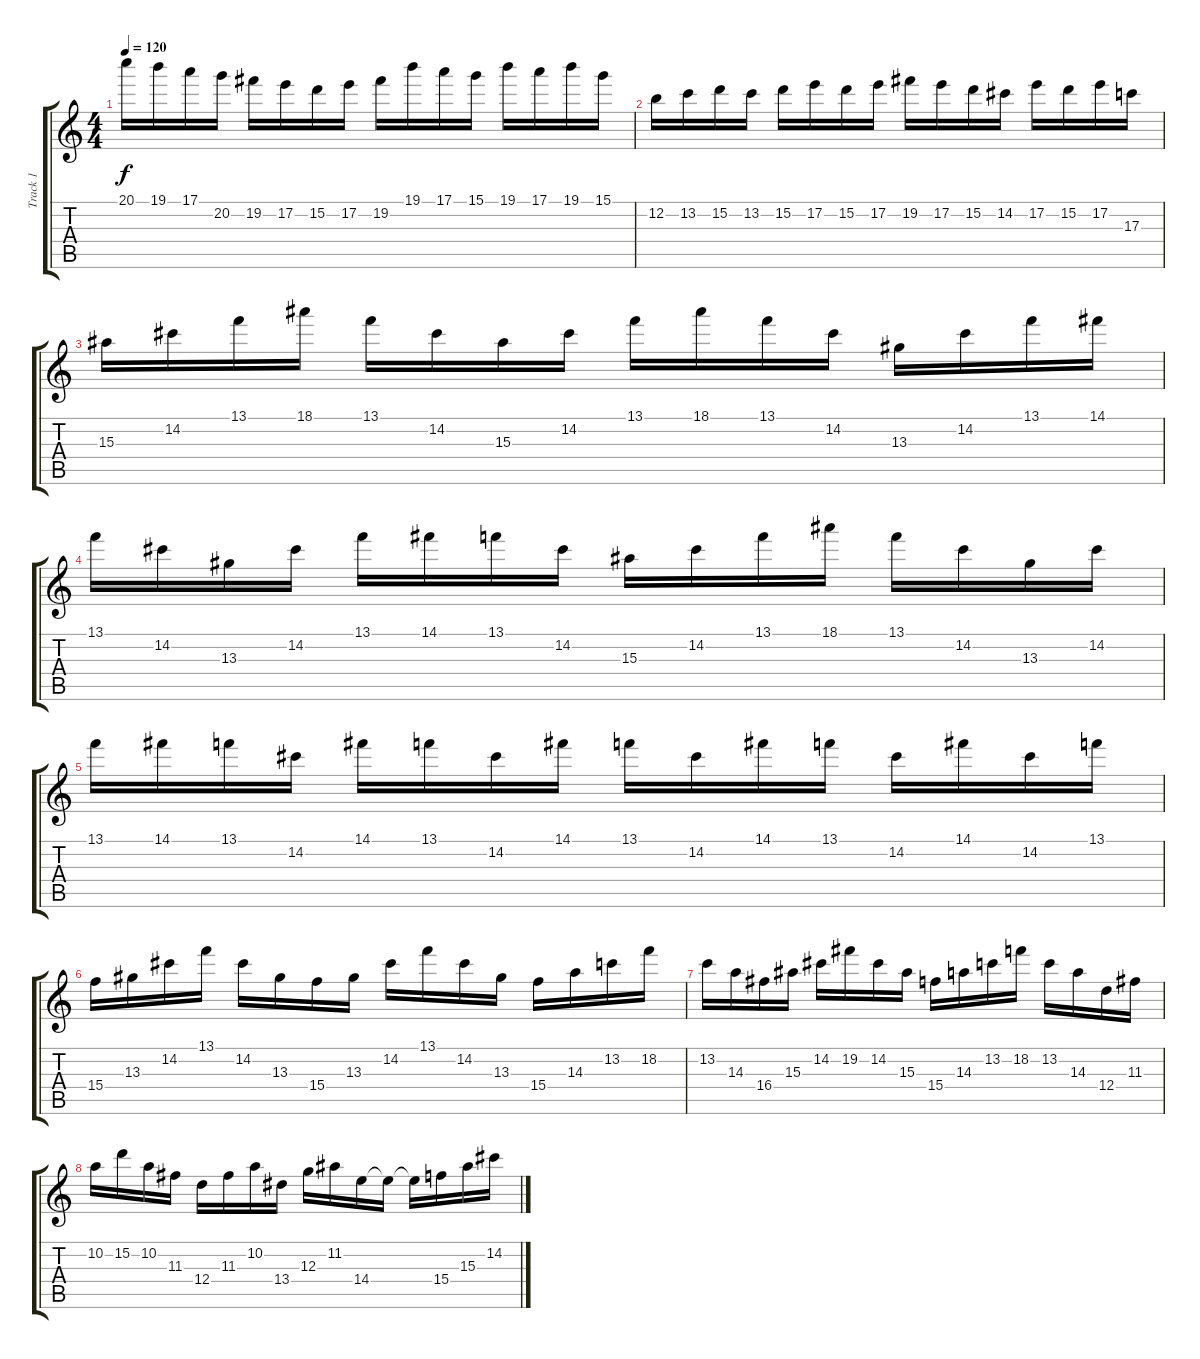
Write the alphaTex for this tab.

\track ("Track 1" "Track 1") {instrument distortionguitar}
\staff {score tabs}
\tuning (E4 B3 G3 D3 A2 E2) {hide}
\ts (4 4)
\tempo 120
\clef g2
\ks c
20.1.16{dy f} 19.1.16 17.1.16 20.2.16 19.2.16 17.2.16 15.2.16 17.2.16 19.2.16 19.1.16 17.1.16 15.1.16 19.1.16 17.1.16 19.1.16 15.1.16 |
12.2.16 13.2.16 15.2.16 13.2.16 15.2.16 17.2.16 15.2.16 17.2.16 19.2.16 17.2.16 15.2.16 14.2.16 17.2.16 15.2.16 17.2.16 17.3.16 |
15.3.16 14.2.16 13.1.16 18.1.16 13.1.16 14.2.16 15.3.16 14.2.16 13.1.16 18.1.16 13.1.16 14.2.16 13.3.16 14.2.16 13.1.16 14.1.16 |
13.1.16 14.2.16 13.3.16 14.2.16 13.1.16 14.1.16 13.1.16 14.2.16 15.3.16 14.2.16 13.1.16 18.1.16 13.1.16 14.2.16 13.3.16 14.2.16 |
13.1.16 14.1.16 13.1.16 14.2.16 14.1.16 13.1.16 14.2.16 14.1.16 13.1.16 14.2.16 14.1.16 13.1.16 14.2.16 14.1.16 14.2.16 13.1.16 |
15.4.16 13.3.16 14.2.16 13.1.16 14.2.16 13.3.16 15.4.16 13.3.16 14.2.16 13.1.16 14.2.16 13.3.16 15.4.16 14.3.16 13.2.16 18.2.16 |
13.2.16 14.3.16 16.4.16 15.3.16 14.2.16 19.2.16 14.2.16 15.3.16 15.4.16 14.3.16 13.2.16 18.2.16 13.2.16 14.3.16 12.4.16 11.3.16 |
10.2.16 15.2.16 10.2.16 11.3.16 12.4.16 11.3.16 10.2.16 13.4.16 12.3.16 11.2.16 14.4.16 14.4{t}.16 14.4{t}.16 15.4.16 15.3.16 14.2.16
